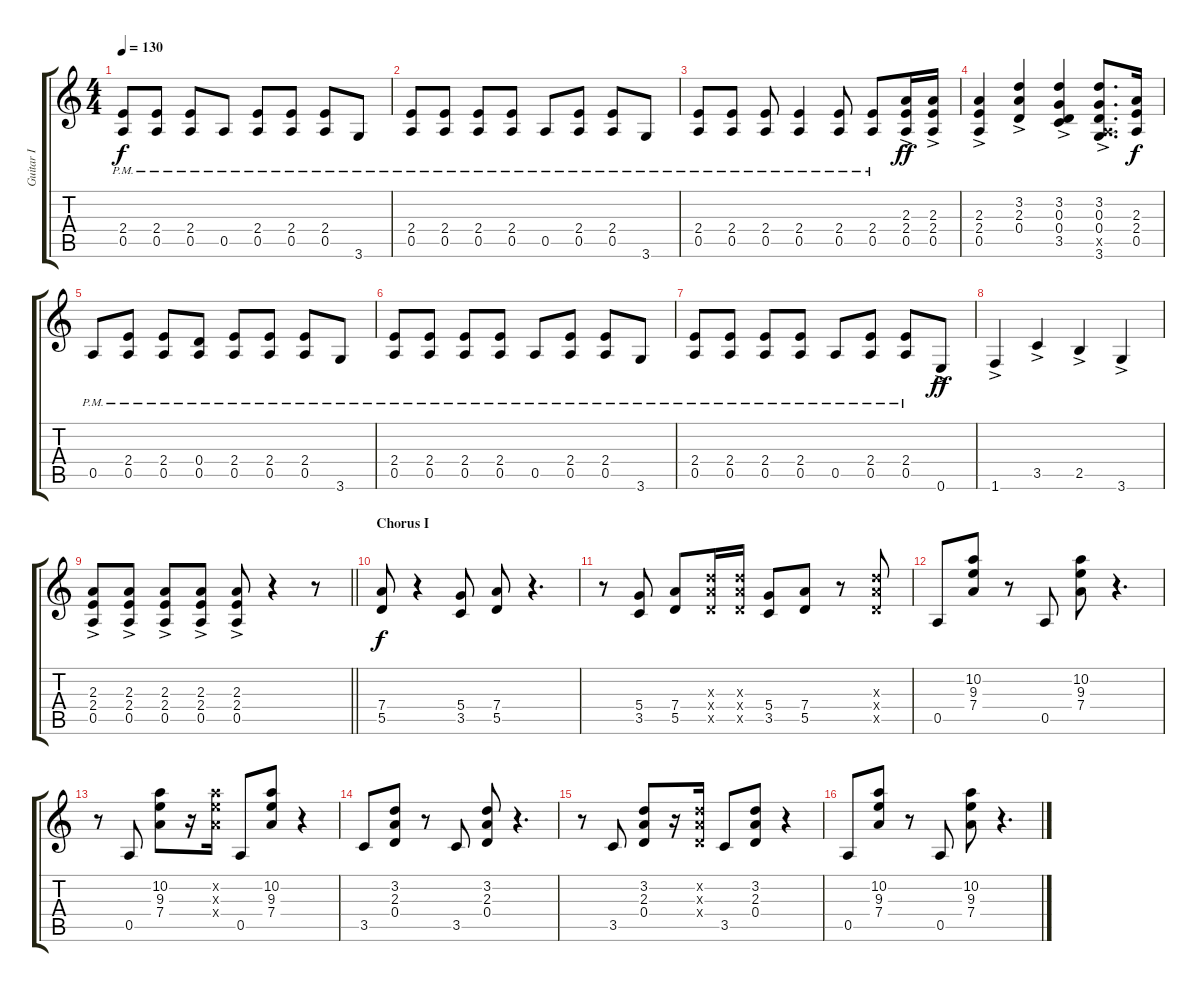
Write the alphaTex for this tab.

\track ("Guitar I" "Guitar I") {instrument distortionguitar}
\staff {score tabs}
\tuning (E4 B3 G3 D3 A2 E2) {hide}
\ts (4 4)
\tempo 130
\clef g2
\ks c
(2.4{pm} 0.5{pm}).8{dy f} (2.4{pm} 0.5{pm}).8 (2.4{pm} 0.5{pm}).8 0.5{pm}.8 (2.4{pm} 0.5{pm}).8 (2.4{pm} 0.5{pm}).8 (2.4{pm} 0.5{pm}).8 3.6{pm}.8 |
(2.4{pm} 0.5{pm}).8 (2.4{pm} 0.5{pm}).8 (2.4{pm} 0.5{pm}).8 (2.4{pm} 0.5{pm}).8 0.5{pm}.8 (2.4{pm} 0.5{pm}).8 (2.4{pm} 0.5{pm}).8 3.6{pm}.8 |
(2.4{pm} 0.5{pm}).8 (2.4{pm} 0.5{pm}).8 (2.4{pm} 0.5{pm}).8 (2.4{pm} 0.5{pm}).4 (2.4{pm} 0.5{pm}).8 (2.4{pm} 0.5{pm}).8 (2.3{ac} 2.4{ac} 0.5{ac}).16{dy ff} (2.3{ac} 2.4{ac} 0.5{ac}).16 |
(2.3{ac} 2.4{ac} 0.5{ac}).4 (3.2{ac} 2.3{ac} 0.4{ac}).4 (3.2{ac} 0.3{ac} 0.4{ac} 3.5{ac}).4 (3.2{ac} 0.3{ac} 0.4{ac} 0.5{ac x} 3.6{ac}).8{d} (2.3 2.4 0.5).16{dy f} |
0.5{pm}.8 (2.4{pm} 0.5{pm}).8 (2.4{pm} 0.5{pm}).8 (0.4{pm} 0.5{pm}).8 (2.4{pm} 0.5{pm}).8 (2.4{pm} 0.5{pm}).8 (2.4{pm} 0.5{pm}).8 3.6{pm}.8 |
(2.4{pm} 0.5{pm}).8 (2.4{pm} 0.5{pm}).8 (2.4{pm} 0.5{pm}).8 (2.4{pm} 0.5{pm}).8 0.5{pm}.8 (2.4{pm} 0.5{pm}).8 (2.4{pm} 0.5{pm}).8 3.6{pm}.8 |
(2.4{pm} 0.5{pm}).8 (2.4{pm} 0.5{pm}).8 (2.4{pm} 0.5{pm}).8 (2.4{pm} 0.5{pm}).8 0.5{pm}.8 (2.4{pm} 0.5{pm}).8 (2.4{pm} 0.5{pm}).8 0.6{ac}.8{dy ff} |
1.6{ac}.4 3.5{ac}.4 2.5{ac}.4 3.6{ac}.4 |
\barLineRight lightlight
(2.3{ac} 2.4{ac} 0.5{ac}).8 (2.3{ac} 2.4{ac} 0.5{ac}).8 (2.3{ac} 2.4{ac} 0.5{ac}).8 (2.3{ac} 2.4{ac} 0.5{ac}).8 (2.3{ac} 2.4{ac} 0.5{ac}).8 r.4 r.8 |
\section ("" "Chorus I")
(7.4 5.5).8{dy f} r.4 (5.4 3.5).8 (7.4 5.5).8 r.4{d} |
r.8 (5.4 3.5).8 (7.4 5.5).8 (7.3{x} 7.4{x} 5.5{x}).16 (7.3{x} 7.4{x} 5.5{x}).16 (5.4 3.5).8 (7.4 5.5).8 r.8 (7.3{x} 7.4{x} 5.5{x}).8 |
0.5.8 (10.2 9.3 7.4).8 r.8 0.5.8 (10.2 9.3 7.4).8 r.4{d} |
r.8 0.5.8 (10.2 9.3 7.4).8 r.16 (10.2{x} 9.3{x} 7.4{x}).16 0.5.8 (10.2 9.3 7.4).8 r.4 |
3.5.8 (3.2 2.3 0.4).8 r.8 3.5.8 (3.2 2.3 0.4).8 r.4{d} |
r.8 3.5.8 (3.2 2.3 0.4).8 r.16 (3.2{x} 2.3{x} 0.4{x}).16 3.5.8 (3.2 2.3 0.4).8 r.4 |
0.5.8 (10.2 9.3 7.4).8 r.8 0.5.8 (10.2 9.3 7.4).8 r.4{d}
